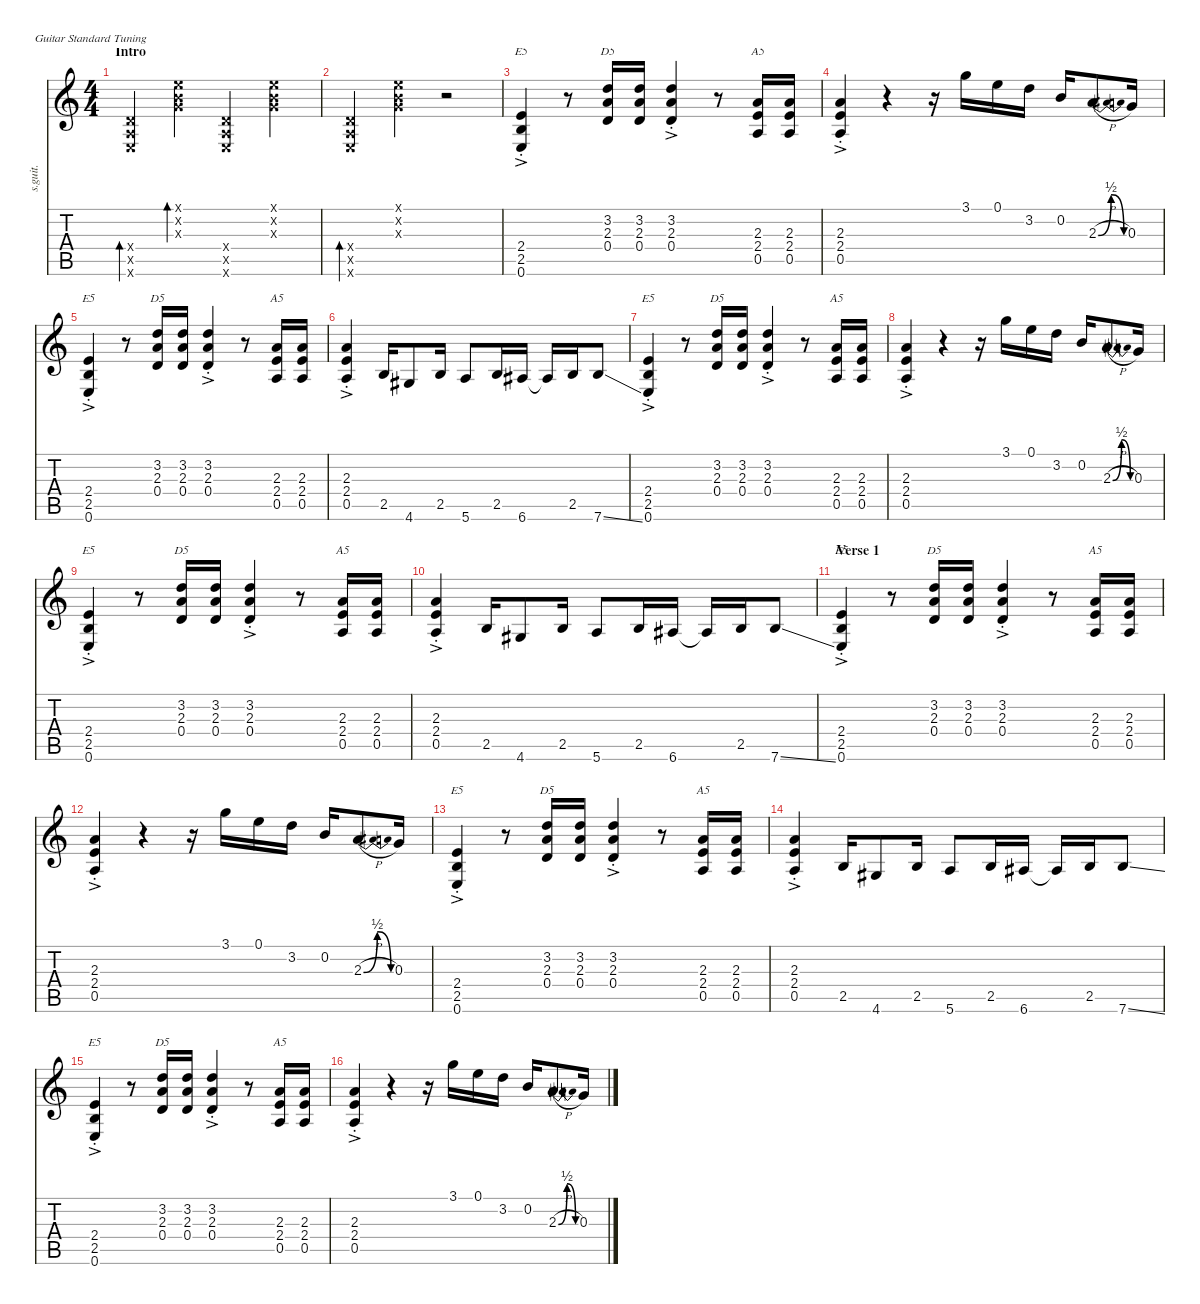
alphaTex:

\defaultSystemsLayout 4
\hideDynamics
\bracketExtendMode nobrackets
\track ("Angus Young - Lead Guitar" "s.guit.") {instrument overdrivenguitar}
\staff {score tabs}
\tuning (E4 B3 G3 D3 A2 E2)
\chord ("E5" 3 1 2 2 0 x) {showdiagram false}
\chord ("D5" 3 1 2 2 0 x) {showdiagram false}
\chord ("A5" 3 1 2 2 0 x) {showdiagram false}
\ts (4 4)
\beaming (8 2 2 2 2)
\section ("" "Intro")
\tempo (92 hide)
\clef g2
\ks c
(0.4{x} 0.5{x} 0.6{x}).4{bd 30 lyrics (0 "") lyrics (1 "") lyrics (2 "") lyrics (3 "") lyrics (4 "") dy f instrument overdrivenguitar} (0.1{x} 0.2{x} 0.3{x}).4{bd 30 lyrics (0 "") lyrics (1 "") lyrics (2 "") lyrics (3 "") lyrics (4 "")} (0.4{x} 0.5{x} 0.6{x}).4{lyrics (0 "") lyrics (1 "") lyrics (2 "") lyrics (3 "") lyrics (4 "")} (0.1{x} 0.2{x} 0.3{x}).4{lyrics (0 "") lyrics (1 "") lyrics (2 "") lyrics (3 "") lyrics (4 "")} |
(0.4{x} 0.5{x} 0.6{x}).4{bd 30 lyrics (0 "") lyrics (1 "") lyrics (2 "") lyrics (3 "") lyrics (4 "")} (0.1{x} 0.2{x} 0.3{x}).4{lyrics (0 "") lyrics (1 "") lyrics (2 "") lyrics (3 "") lyrics (4 "")} r.2 |
(2.4{ac st} 2.5{ac st} 0.6{ac st}).4{ch "E5" lyrics (0 "") lyrics (1 "") lyrics (2 "") lyrics (3 "") lyrics (4 "") dy pp} r.8 (3.2 2.3 0.4).16{ch "D5" lyrics (0 "") lyrics (1 "") lyrics (2 "") lyrics (3 "") lyrics (4 "") dy f} (3.2 2.3 0.4).16{lyrics (0 "") lyrics (1 "") lyrics (2 "") lyrics (3 "") lyrics (4 "")} (3.2{ac st} 2.3{ac st} 0.4{ac st}).4{lyrics (0 "") lyrics (1 "") lyrics (2 "") lyrics (3 "") lyrics (4 "") dy pp} r.8 (2.3 2.4 0.5).16{ch "A5" lyrics (0 "") lyrics (1 "") lyrics (2 "") lyrics (3 "") lyrics (4 "") dy f} (2.3 2.4 0.5).16{lyrics (0 "") lyrics (1 "") lyrics (2 "") lyrics (3 "") lyrics (4 "")} |
(2.3{ac st} 2.4{ac st} 0.5{ac st}).4{lyrics (0 "") lyrics (1 "") lyrics (2 "") lyrics (3 "") lyrics (4 "")} r.4 r.16 3.1.16{lyrics (0 "") lyrics (1 "") lyrics (2 "") lyrics (3 "") lyrics (4 "")} 0.1.16{lyrics (0 "") lyrics (1 "") lyrics (2 "") lyrics (3 "") lyrics (4 "")} 3.2.16{lyrics (0 "") lyrics (1 "") lyrics (2 "") lyrics (3 "") lyrics (4 "")} 0.2.16{lyrics (0 "") lyrics (1 "") lyrics (2 "") lyrics (3 "") lyrics (4 "")} 2.3{be (bendrelease 0 0 30 2 30 2 60 0) h}.8{lyrics (0 "") lyrics (1 "") lyrics (2 "") lyrics (3 "") lyrics (4 "")} 0.3.16{lyrics (0 "") lyrics (1 "") lyrics (2 "") lyrics (3 "") lyrics (4 "")} |
(2.4{ac st} 2.5{ac st} 0.6{ac st}).4{ch "E5" lyrics (0 "") lyrics (1 "") lyrics (2 "") lyrics (3 "") lyrics (4 "")} r.8 (3.2 2.3 0.4).16{ch "D5" lyrics (0 "") lyrics (1 "") lyrics (2 "") lyrics (3 "") lyrics (4 "")} (3.2 2.3 0.4).16{lyrics (0 "") lyrics (1 "") lyrics (2 "") lyrics (3 "") lyrics (4 "")} (3.2{ac st} 2.3{ac st} 0.4{ac st}).4{lyrics (0 "") lyrics (1 "") lyrics (2 "") lyrics (3 "") lyrics (4 "")} r.8 (2.3 2.4 0.5).16{ch "A5" lyrics (0 "") lyrics (1 "") lyrics (2 "") lyrics (3 "") lyrics (4 "")} (2.3 2.4 0.5).16{lyrics (0 "") lyrics (1 "") lyrics (2 "") lyrics (3 "") lyrics (4 "")} |
(2.3{ac st} 2.4{ac st} 0.5{ac st}).4{lyrics (0 "") lyrics (1 "") lyrics (2 "") lyrics (3 "") lyrics (4 "")} 2.5.16{lyrics (0 "") lyrics (1 "") lyrics (2 "") lyrics (3 "") lyrics (4 "")} 4.6{acc #}.8{lyrics (0 "") lyrics (1 "") lyrics (2 "") lyrics (3 "") lyrics (4 "")} 2.5.16{lyrics (0 "") lyrics (1 "") lyrics (2 "") lyrics (3 "") lyrics (4 "")} 5.6.8{lyrics (0 "") lyrics (1 "") lyrics (2 "") lyrics (3 "") lyrics (4 "")} 2.5.16{lyrics (0 "") lyrics (1 "") lyrics (2 "") lyrics (3 "") lyrics (4 "")} 6.6{acc #}.16{lyrics (0 "") lyrics (1 "") lyrics (2 "") lyrics (3 "") lyrics (4 "")} 6.6{t acc #}.16{lyrics (0 "") lyrics (1 "") lyrics (2 "") lyrics (3 "") lyrics (4 "")} 2.5.16{lyrics (0 "") lyrics (1 "") lyrics (2 "") lyrics (3 "") lyrics (4 "")} 7.6{ss}.8{lyrics (0 "") lyrics (1 "") lyrics (2 "") lyrics (3 "") lyrics (4 "")} |
(2.4{ac st} 2.5{ac st} 0.6{ac st}).4{ch "E5" lyrics (0 "") lyrics (1 "") lyrics (2 "") lyrics (3 "") lyrics (4 "")} r.8 (3.2 2.3 0.4).16{ch "D5" lyrics (0 "") lyrics (1 "") lyrics (2 "") lyrics (3 "") lyrics (4 "")} (3.2 2.3 0.4).16{lyrics (0 "") lyrics (1 "") lyrics (2 "") lyrics (3 "") lyrics (4 "")} (3.2{ac st} 2.3{ac st} 0.4{ac st}).4{lyrics (0 "") lyrics (1 "") lyrics (2 "") lyrics (3 "") lyrics (4 "")} r.8 (2.3 2.4 0.5).16{ch "A5" lyrics (0 "") lyrics (1 "") lyrics (2 "") lyrics (3 "") lyrics (4 "")} (2.3 2.4 0.5).16{lyrics (0 "") lyrics (1 "") lyrics (2 "") lyrics (3 "") lyrics (4 "")} |
(2.3{ac st} 2.4{ac st} 0.5{ac st}).4{lyrics (0 "") lyrics (1 "") lyrics (2 "") lyrics (3 "") lyrics (4 "")} r.4 r.16 3.1.16{lyrics (0 "") lyrics (1 "") lyrics (2 "") lyrics (3 "") lyrics (4 "")} 0.1.16{lyrics (0 "") lyrics (1 "") lyrics (2 "") lyrics (3 "") lyrics (4 "")} 3.2.16{lyrics (0 "") lyrics (1 "") lyrics (2 "") lyrics (3 "") lyrics (4 "")} 0.2.16{lyrics (0 "") lyrics (1 "") lyrics (2 "") lyrics (3 "") lyrics (4 "")} 2.3{be (bendrelease 0 0 30 2 30 2 60 0) h}.8{lyrics (0 "") lyrics (1 "") lyrics (2 "") lyrics (3 "") lyrics (4 "")} 0.3.16{lyrics (0 "") lyrics (1 "") lyrics (2 "") lyrics (3 "") lyrics (4 "")} |
(2.4{ac st} 2.5{ac st} 0.6{ac st}).4{ch "E5" lyrics (0 "") lyrics (1 "") lyrics (2 "") lyrics (3 "") lyrics (4 "") dy pp} r.8 (3.2 2.3 0.4).16{ch "D5" lyrics (0 "") lyrics (1 "") lyrics (2 "") lyrics (3 "") lyrics (4 "") dy f} (3.2 2.3 0.4).16{lyrics (0 "") lyrics (1 "") lyrics (2 "") lyrics (3 "") lyrics (4 "")} (3.2{ac st} 2.3{ac st} 0.4{ac st}).4{lyrics (0 "") lyrics (1 "") lyrics (2 "") lyrics (3 "") lyrics (4 "") dy pp} r.8 (2.3 2.4 0.5).16{ch "A5" lyrics (0 "") lyrics (1 "") lyrics (2 "") lyrics (3 "") lyrics (4 "") dy f} (2.3 2.4 0.5).16{lyrics (0 "") lyrics (1 "") lyrics (2 "") lyrics (3 "") lyrics (4 "")} |
(2.3{ac st} 2.4{ac st} 0.5{ac st}).4{lyrics (0 "") lyrics (1 "") lyrics (2 "") lyrics (3 "") lyrics (4 "")} 2.5.16{lyrics (0 "") lyrics (1 "") lyrics (2 "") lyrics (3 "") lyrics (4 "")} 4.6{acc #}.8{lyrics (0 "") lyrics (1 "") lyrics (2 "") lyrics (3 "") lyrics (4 "")} 2.5.16{lyrics (0 "") lyrics (1 "") lyrics (2 "") lyrics (3 "") lyrics (4 "")} 5.6.8{lyrics (0 "") lyrics (1 "") lyrics (2 "") lyrics (3 "") lyrics (4 "")} 2.5.16{lyrics (0 "") lyrics (1 "") lyrics (2 "") lyrics (3 "") lyrics (4 "")} 6.6{acc #}.16{lyrics (0 "") lyrics (1 "") lyrics (2 "") lyrics (3 "") lyrics (4 "")} 6.6{t acc #}.16{lyrics (0 "") lyrics (1 "") lyrics (2 "") lyrics (3 "") lyrics (4 "")} 2.5.16{lyrics (0 "") lyrics (1 "") lyrics (2 "") lyrics (3 "") lyrics (4 "")} 7.6{ss}.8{lyrics (0 "") lyrics (1 "") lyrics (2 "") lyrics (3 "") lyrics (4 "")} |
\section ("" "Verse 1")
(2.4{ac st} 2.5{ac st} 0.6{ac st}).4{ch "E5" lyrics (0 "") lyrics (1 "") lyrics (2 "") lyrics (3 "") lyrics (4 "") dy pp} r.8 (3.2 2.3 0.4).16{ch "D5" lyrics (0 "") lyrics (1 "") lyrics (2 "") lyrics (3 "") lyrics (4 "") dy f} (3.2 2.3 0.4).16{lyrics (0 "") lyrics (1 "") lyrics (2 "") lyrics (3 "") lyrics (4 "")} (3.2{ac st} 2.3{ac st} 0.4{ac st}).4{lyrics (0 "") lyrics (1 "") lyrics (2 "") lyrics (3 "") lyrics (4 "") dy pp} r.8 (2.3 2.4 0.5).16{ch "A5" lyrics (0 "") lyrics (1 "") lyrics (2 "") lyrics (3 "") lyrics (4 "") dy f} (2.3 2.4 0.5).16{lyrics (0 "") lyrics (1 "") lyrics (2 "") lyrics (3 "") lyrics (4 "")} |
(2.3{ac st} 2.4{ac st} 0.5{ac st}).4{lyrics (0 "") lyrics (1 "") lyrics (2 "") lyrics (3 "") lyrics (4 "")} r.4 r.16 3.1.16{lyrics (0 "") lyrics (1 "") lyrics (2 "") lyrics (3 "") lyrics (4 "")} 0.1.16{lyrics (0 "") lyrics (1 "") lyrics (2 "") lyrics (3 "") lyrics (4 "")} 3.2.16{lyrics (0 "") lyrics (1 "") lyrics (2 "") lyrics (3 "") lyrics (4 "")} 0.2.16{lyrics (0 "") lyrics (1 "") lyrics (2 "") lyrics (3 "") lyrics (4 "")} 2.3{be (bendrelease 0 0 30 2 30 2 60 0) h}.8{lyrics (0 "") lyrics (1 "") lyrics (2 "") lyrics (3 "") lyrics (4 "")} 0.3.16{lyrics (0 "") lyrics (1 "") lyrics (2 "") lyrics (3 "") lyrics (4 "")} |
(2.4{ac st} 2.5{ac st} 0.6{ac st}).4{ch "E5" lyrics (0 "") lyrics (1 "") lyrics (2 "") lyrics (3 "") lyrics (4 "") dy pp} r.8 (3.2 2.3 0.4).16{ch "D5" lyrics (0 "") lyrics (1 "") lyrics (2 "") lyrics (3 "") lyrics (4 "") dy f} (3.2 2.3 0.4).16{lyrics (0 "") lyrics (1 "") lyrics (2 "") lyrics (3 "") lyrics (4 "")} (3.2{ac st} 2.3{ac st} 0.4{ac st}).4{lyrics (0 "") lyrics (1 "") lyrics (2 "") lyrics (3 "") lyrics (4 "") dy pp} r.8 (2.3 2.4 0.5).16{ch "A5" lyrics (0 "") lyrics (1 "") lyrics (2 "") lyrics (3 "") lyrics (4 "") dy f} (2.3 2.4 0.5).16{lyrics (0 "") lyrics (1 "") lyrics (2 "") lyrics (3 "") lyrics (4 "")} |
(2.3{ac st} 2.4{ac st} 0.5{ac st}).4{lyrics (0 "") lyrics (1 "") lyrics (2 "") lyrics (3 "") lyrics (4 "")} 2.5.16{lyrics (0 "") lyrics (1 "") lyrics (2 "") lyrics (3 "") lyrics (4 "")} 4.6{acc #}.8{lyrics (0 "") lyrics (1 "") lyrics (2 "") lyrics (3 "") lyrics (4 "")} 2.5.16{lyrics (0 "") lyrics (1 "") lyrics (2 "") lyrics (3 "") lyrics (4 "")} 5.6.8{lyrics (0 "") lyrics (1 "") lyrics (2 "") lyrics (3 "") lyrics (4 "")} 2.5.16{lyrics (0 "") lyrics (1 "") lyrics (2 "") lyrics (3 "") lyrics (4 "")} 6.6{acc #}.16{lyrics (0 "") lyrics (1 "") lyrics (2 "") lyrics (3 "") lyrics (4 "")} 6.6{t acc #}.16{lyrics (0 "") lyrics (1 "") lyrics (2 "") lyrics (3 "") lyrics (4 "")} 2.5.16{lyrics (0 "") lyrics (1 "") lyrics (2 "") lyrics (3 "") lyrics (4 "")} 7.6{ss}.8{lyrics (0 "") lyrics (1 "") lyrics (2 "") lyrics (3 "") lyrics (4 "")} |
(2.4{ac st} 2.5{ac st} 0.6{ac st}).4{ch "E5" lyrics (0 "") lyrics (1 "") lyrics (2 "") lyrics (3 "") lyrics (4 "") dy pp} r.8 (3.2 2.3 0.4).16{ch "D5" lyrics (0 "") lyrics (1 "") lyrics (2 "") lyrics (3 "") lyrics (4 "") dy f} (3.2 2.3 0.4).16{lyrics (0 "") lyrics (1 "") lyrics (2 "") lyrics (3 "") lyrics (4 "")} (3.2{ac st} 2.3{ac st} 0.4{ac st}).4{lyrics (0 "") lyrics (1 "") lyrics (2 "") lyrics (3 "") lyrics (4 "") dy pp} r.8 (2.3 2.4 0.5).16{ch "A5" lyrics (0 "") lyrics (1 "") lyrics (2 "") lyrics (3 "") lyrics (4 "") dy f} (2.3 2.4 0.5).16{lyrics (0 "") lyrics (1 "") lyrics (2 "") lyrics (3 "") lyrics (4 "")} |
(2.3{ac st} 2.4{ac st} 0.5{ac st}).4{lyrics (0 "") lyrics (1 "") lyrics (2 "") lyrics (3 "") lyrics (4 "")} r.4 r.16 3.1.16{lyrics (0 "") lyrics (1 "") lyrics (2 "") lyrics (3 "") lyrics (4 "")} 0.1.16{lyrics (0 "") lyrics (1 "") lyrics (2 "") lyrics (3 "") lyrics (4 "")} 3.2.16{lyrics (0 "") lyrics (1 "") lyrics (2 "") lyrics (3 "") lyrics (4 "")} 0.2.16{lyrics (0 "") lyrics (1 "") lyrics (2 "") lyrics (3 "") lyrics (4 "")} 2.3{be (bendrelease 0 0 30 2 30 2 60 0) h}.8{lyrics (0 "") lyrics (1 "") lyrics (2 "") lyrics (3 "") lyrics (4 "")} 0.3.16{lyrics (0 "") lyrics (1 "") lyrics (2 "") lyrics (3 "") lyrics (4 "")}
